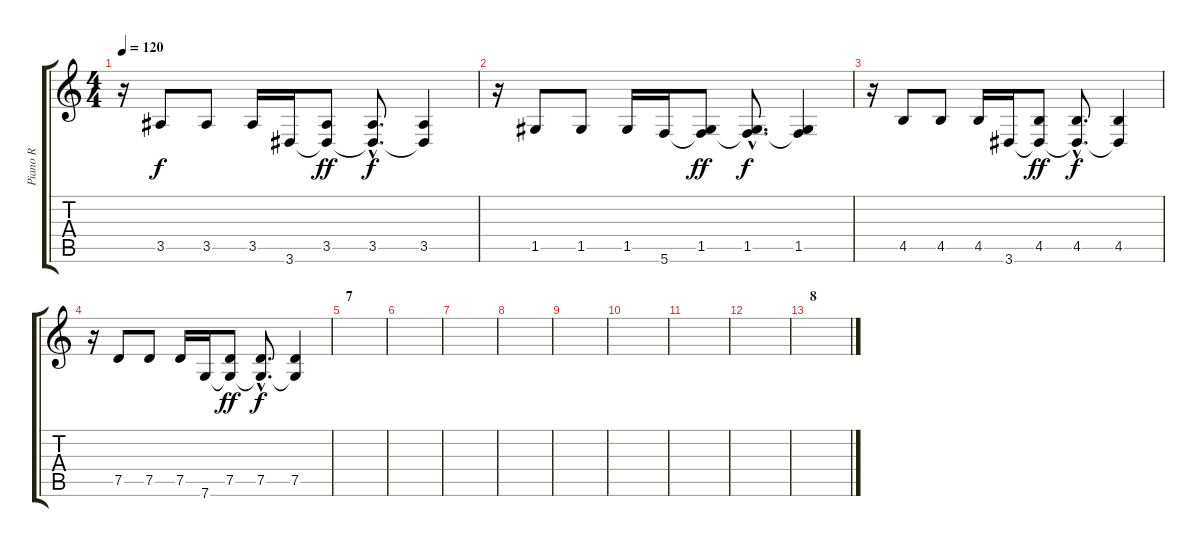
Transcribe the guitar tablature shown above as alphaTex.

\track ("Piano R" "Piano R") {instrument acousticgrandpiano}
\staff {score tabs}
\tuning (D5 A4 F4 C4 G3 C3) {hide}
\ts (4 4)
\tempo 120
\clef g2
\ks c
r.16{dy f} 3.5.8 3.5.8 3.5.16 3.6.16 (3.5 3.6{t}).8{dy ff} (3.5{hac} 3.6{hac t}).8{d dy f} (3.5 3.6{t}).4 |
r.16 1.5.8 1.5.8 1.5.16 5.6.16 (1.5 5.6{t}).8{dy ff} (1.5{hac} 5.6{hac t}).8{d dy f} (1.5 5.6{t}).4 |
r.16 4.5.8 4.5.8 4.5.16 3.6.16 (4.5 3.6{t}).8{dy ff} (4.5{hac} 3.6{hac t}).8{d dy f} (4.5 3.6{t}).4 |
r.16 7.5.8 7.5.8 7.5.16 7.6.16 (7.5 7.6{t}).8{dy ff} (7.5{hac} 7.6{hac t}).8{d dy f} (7.5 7.6{t}).4 |
\section ("" "7")
|
|
|
|
|
|
|
|
\section ("" "8")
